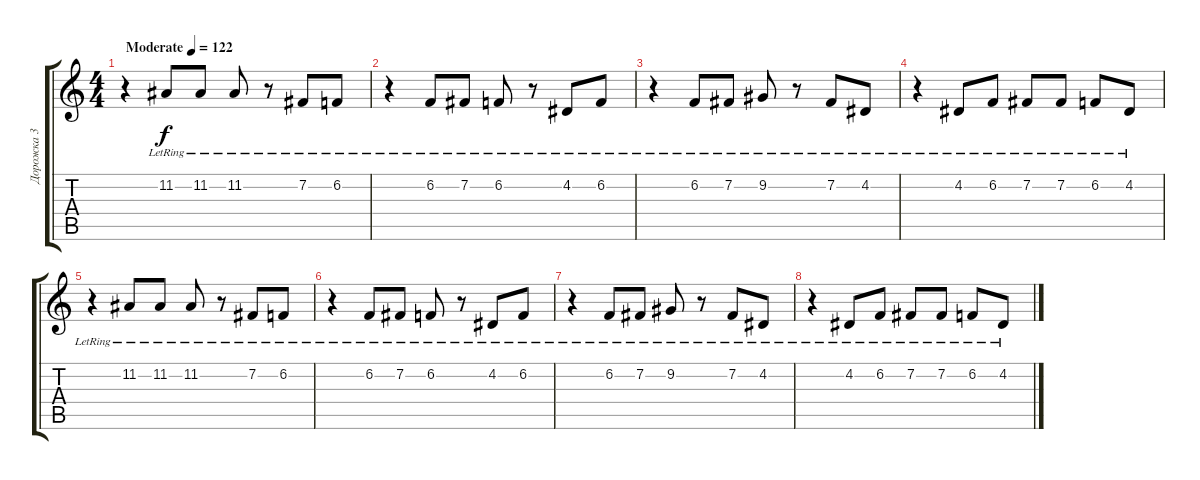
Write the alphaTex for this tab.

\track ("Дорожка 3" "Дорожка 3") {instrument acousticgrandpiano}
\staff {score tabs}
\tuning (E4 B3 G3 D3 A2 E2) {hide}
\ts (4 4)
\tempo (122 "Moderate")
\clef g2
\ks c
r.4{dy f instrument acousticgrandpiano} 11.2{lr}.8 11.2{lr}.8 11.2{lr}.8 r.8 7.2{lr}.8 6.2{lr}.8 |
r.4 6.2{lr}.8 7.2{lr}.8 6.2{lr}.8 r.8 4.2{lr}.8 6.2{lr}.8 |
r.4 6.2{lr}.8 7.2{lr}.8 9.2{lr}.8 r.8 7.2{lr}.8 4.2{lr}.8 |
r.4 4.2{lr}.8 6.2{lr}.8 7.2{lr}.8 7.2{lr}.8 6.2{lr}.8 4.2{lr}.8 |
r.4 11.2{lr}.8 11.2{lr}.8 11.2{lr}.8 r.8 7.2{lr}.8 6.2{lr}.8 |
r.4 6.2{lr}.8 7.2{lr}.8 6.2{lr}.8 r.8 4.2{lr}.8 6.2{lr}.8 |
r.4 6.2{lr}.8 7.2{lr}.8 9.2{lr}.8 r.8 7.2{lr}.8 4.2{lr}.8 |
r.4 4.2{lr}.8 6.2{lr}.8 7.2{lr}.8 7.2{lr}.8 6.2{lr}.8 4.2{lr}.8
